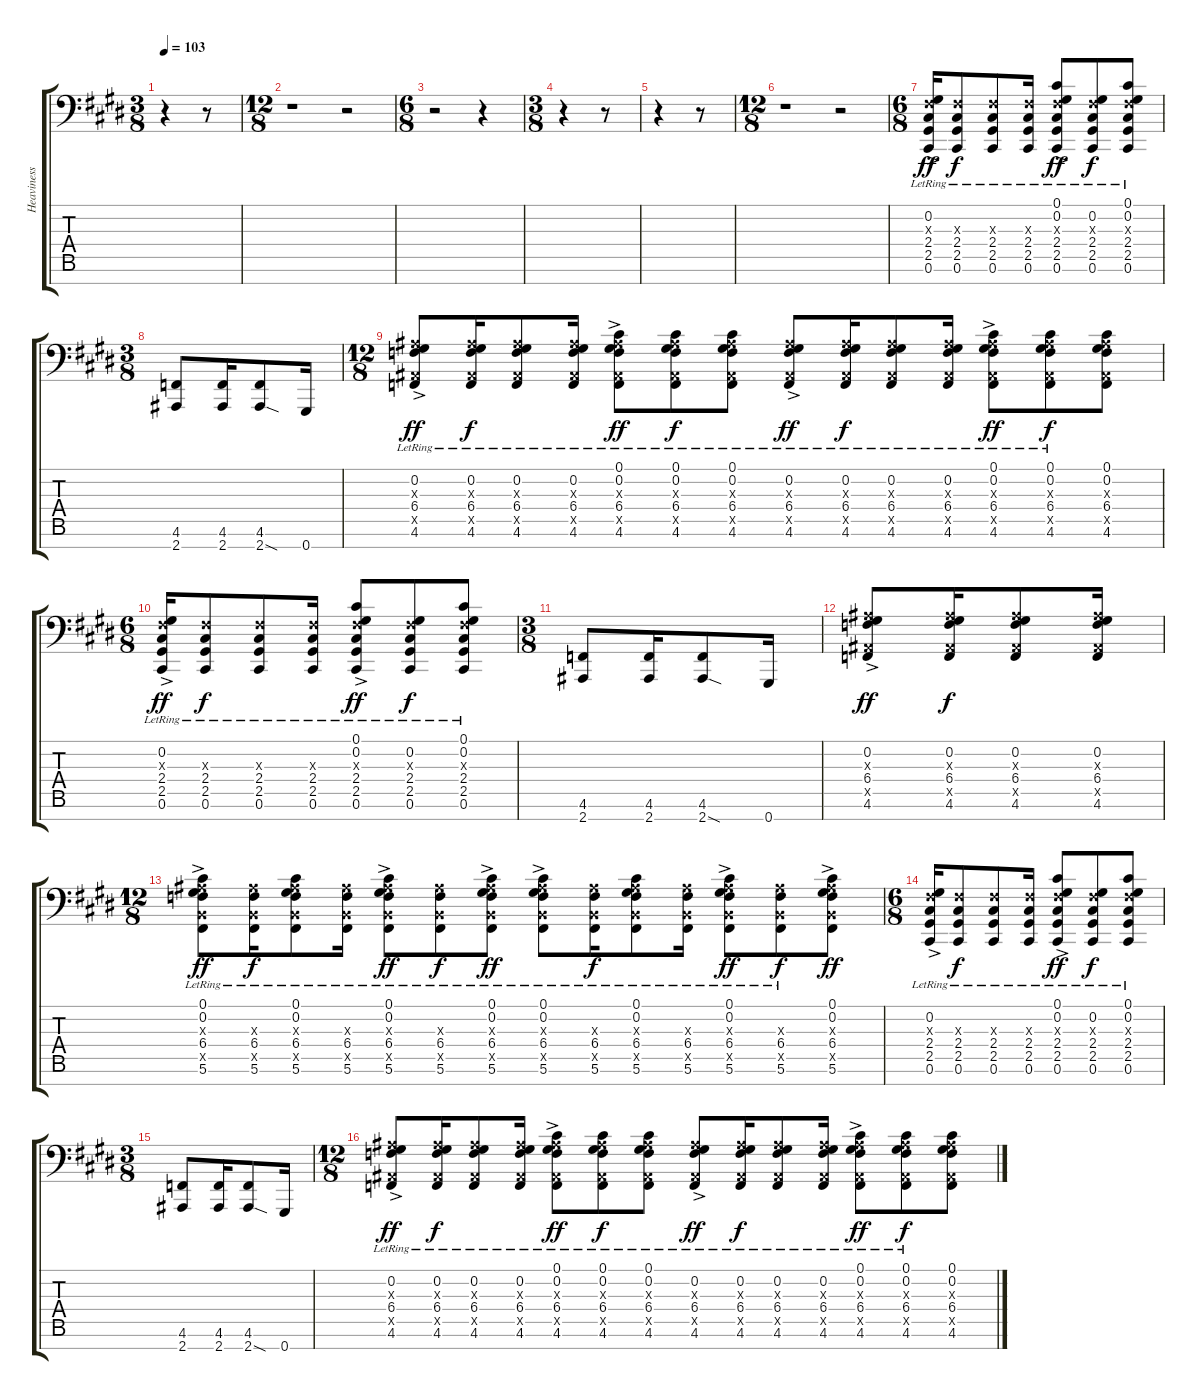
\track ("Heaviness" "Heaviness") {instrument lead5charang}
\staff {score tabs}
\tuning (Db4 Ab3 E3 B2 Gb2 Db2 Ab1) {hide}
\ts (3 8)
\tempo 103
\clef f4
\ks c#minor
r.4{dy ff} r.8 |
\ts (12 8)
r.1 r.2 |
\ts (6 8)
\ks e
r.2 r.4 |
\ts (3 8)
\ks c#minor
r.4 r.8 |
r.4 r.8 |
\ts (12 8)
r.1 r.2 |
\ts (6 8)
\ks e
(0.2{ac lr} 2.3{ac x} 2.4{ac lr} 2.5{ac lr} 0.6{ac lr}).16 (2.3{x} 2.4{lr} 2.5{lr} 0.6{lr}).8{dy f} (2.3{x} 2.4{lr} 2.5{lr} 0.6{lr}).8 (2.3{x} 2.4{lr} 2.5{lr} 0.6{lr}).16 (0.1{ac lr} 0.2{ac lr} 2.3{ac x} 2.4{ac lr} 2.5{ac lr} 0.6{ac lr}).8{dy ff} (0.2{lr} 2.3{x} 2.4{lr} 2.5{lr} 0.6{lr}).8{dy f} (0.1{lr} 0.2{lr} 2.3{x} 2.4{lr} 2.5{lr} 0.6{lr}).8 |
\ts (3 8)
\ks c#minor
(4.6 2.7).8 (4.6 2.7).16 (4.6 2.7{sod}).8 0.7.16 |
\ts (12 8)
(0.2{ac lr} 6.3{ac x} 6.4{ac lr} 4.5{ac x} 4.6{ac lr}).8{dy ff} (0.2{lr} 6.3{x} 6.4{lr} 4.5{x} 4.6{lr}).16{dy f} (0.2{lr} 6.3{x} 6.4{lr} 4.5{x} 4.6{lr}).8 (0.2{lr} 6.3{x} 6.4{lr} 4.5{x} 4.6{lr}).16 (0.1{ac lr} 0.2{ac lr} 6.3{ac x} 6.4{ac lr} 4.5{ac x} 4.6{ac lr}).8{dy ff} (0.1{lr} 0.2{lr} 6.3{x} 6.4{lr} 4.5{x} 4.6{lr}).8{dy f} (0.1{lr} 0.2{lr} 6.3{x} 6.4{lr} 4.5{x} 4.6{lr}).8 (0.2{ac lr} 6.3{ac x} 6.4{ac lr} 4.5{ac x} 4.6{ac lr}).8{dy ff} (0.2{lr} 6.3{x} 6.4{lr} 4.5{x} 4.6{lr}).16{dy f} (0.2{lr} 6.3{x} 6.4{lr} 4.5{x} 4.6{lr}).8 (0.2{lr} 6.3{x} 6.4{lr} 4.5{x} 4.6{lr}).16 (0.1{ac lr} 0.2{ac lr} 6.3{ac x} 6.4{ac lr} 4.5{ac x} 4.6{ac lr}).8{dy ff} (0.1{lr} 0.2{lr} 6.3{x} 6.4{lr} 4.5{x} 4.6{lr}).8{dy f} (0.1 0.2 6.3{x} 6.4 4.5{x} 4.6).8 |
\ts (6 8)
\ks e
(0.2{ac lr} 2.3{ac x} 2.4{ac lr} 2.5{ac lr} 0.6{ac lr}).16{dy ff} (2.3{x} 2.4{lr} 2.5{lr} 0.6{lr}).8{dy f} (2.3{x} 2.4{lr} 2.5{lr} 0.6{lr}).8 (2.3{x} 2.4{lr} 2.5{lr} 0.6{lr}).16 (0.1{ac lr} 0.2{ac lr} 2.3{ac x} 2.4{ac lr} 2.5{ac lr} 0.6{ac lr}).8{dy ff} (0.2{lr} 2.3{x} 2.4{lr} 2.5{lr} 0.6{lr}).8{dy f} (0.1{lr} 0.2{lr} 2.3{x} 2.4{lr} 2.5{lr} 0.6{lr}).8 |
\ts (3 8)
\ks c#minor
(4.6 2.7).8 (4.6 2.7).16 (4.6 2.7{sod}).8 0.7.16 |
(0.2{ac} 6.3{ac x} 6.4{ac} 4.5{ac x} 4.6{ac}).8{dy ff} (0.2 6.3{x} 6.4 4.5{x} 4.6).16{dy f} (0.2 6.3{x} 6.4 4.5{x} 4.6).8 (0.2 6.3{x} 6.4 4.5{x} 4.6).16 |
\ts (12 8)
(0.1{ac lr} 0.2{ac lr} 6.3{ac x} 6.4{ac lr} 5.5{ac x} 5.6{ac lr}).8{dy ff} (6.3{x} 6.4{lr} 5.5{x} 5.6{lr}).16{dy f} (0.1{lr} 0.2{lr} 6.3{x} 6.4{lr} 5.5{x} 5.6{lr}).8 (6.3{x} 6.4{lr} 5.5{x} 5.6{lr}).16 (0.1{ac lr} 0.2{ac lr} 6.3{ac x} 6.4{ac lr} 5.5{ac x} 5.6{ac lr}).8{dy ff} (6.3{x} 6.4{lr} 5.5{x} 5.6{lr}).8{dy f} (0.1{ac lr} 0.2{ac lr} 6.3{ac x} 6.4{ac lr} 5.5{ac x} 5.6{ac lr}).8{dy ff} (0.1{ac lr} 0.2{ac lr} 6.3{ac x} 6.4{ac lr} 5.5{ac x} 5.6{ac lr}).8 (6.3{x} 6.4{lr} 5.5{x} 5.6{lr}).16{dy f} (0.1{lr} 0.2{lr} 6.3{x} 6.4{lr} 5.5{x} 5.6{lr}).8 (6.3{x} 6.4{lr} 5.5{x} 5.6{lr}).16 (0.1{ac lr} 0.2{ac lr} 6.3{ac x} 6.4{ac lr} 5.5{ac x} 5.6{ac lr}).8{dy ff} (6.3{x} 6.4{lr} 5.5{x} 5.6{lr}).8{dy f} (0.1{ac} 0.2{ac} 6.3{ac x} 6.4{ac} 5.5{ac x} 5.6{ac}).8{dy ff} |
\ts (6 8)
\ks e
(0.2{ac lr} 2.3{ac x} 2.4{ac lr} 2.5{ac lr} 0.6{ac lr}).16 (2.3{x} 2.4{lr} 2.5{lr} 0.6{lr}).8{dy f} (2.3{x} 2.4{lr} 2.5{lr} 0.6{lr}).8 (2.3{x} 2.4{lr} 2.5{lr} 0.6{lr}).16 (0.1{ac lr} 0.2{ac lr} 2.3{ac x} 2.4{ac lr} 2.5{ac lr} 0.6{ac lr}).8{dy ff} (0.2{lr} 2.3{x} 2.4{lr} 2.5{lr} 0.6{lr}).8{dy f} (0.1{lr} 0.2{lr} 2.3{x} 2.4{lr} 2.5{lr} 0.6{lr}).8 |
\ts (3 8)
\ks c#minor
(4.6 2.7).8 (4.6 2.7).16 (4.6 2.7{sod}).8 0.7.16 |
\ts (12 8)
(0.2{ac lr} 6.3{ac x} 6.4{ac lr} 4.5{ac x} 4.6{ac lr}).8{dy ff} (0.2{lr} 6.3{x} 6.4{lr} 4.5{x} 4.6{lr}).16{dy f} (0.2{lr} 6.3{x} 6.4{lr} 4.5{x} 4.6{lr}).8 (0.2{lr} 6.3{x} 6.4{lr} 4.5{x} 4.6{lr}).16 (0.1{ac lr} 0.2{ac lr} 6.3{ac x} 6.4{ac lr} 4.5{ac x} 4.6{ac lr}).8{dy ff} (0.1{lr} 0.2{lr} 6.3{x} 6.4{lr} 4.5{x} 4.6{lr}).8{dy f} (0.1{lr} 0.2{lr} 6.3{x} 6.4{lr} 4.5{x} 4.6{lr}).8 (0.2{ac lr} 6.3{ac x} 6.4{ac lr} 4.5{ac x} 4.6{ac lr}).8{dy ff} (0.2{lr} 6.3{x} 6.4{lr} 4.5{x} 4.6{lr}).16{dy f} (0.2{lr} 6.3{x} 6.4{lr} 4.5{x} 4.6{lr}).8 (0.2{lr} 6.3{x} 6.4{lr} 4.5{x} 4.6{lr}).16 (0.1{ac lr} 0.2{ac lr} 6.3{ac x} 6.4{ac lr} 4.5{ac x} 4.6{ac lr}).8{dy ff} (0.1{lr} 0.2{lr} 6.3{x} 6.4{lr} 4.5{x} 4.6{lr}).8{dy f} (0.1 0.2 6.3{x} 6.4 4.5{x} 4.6).8
